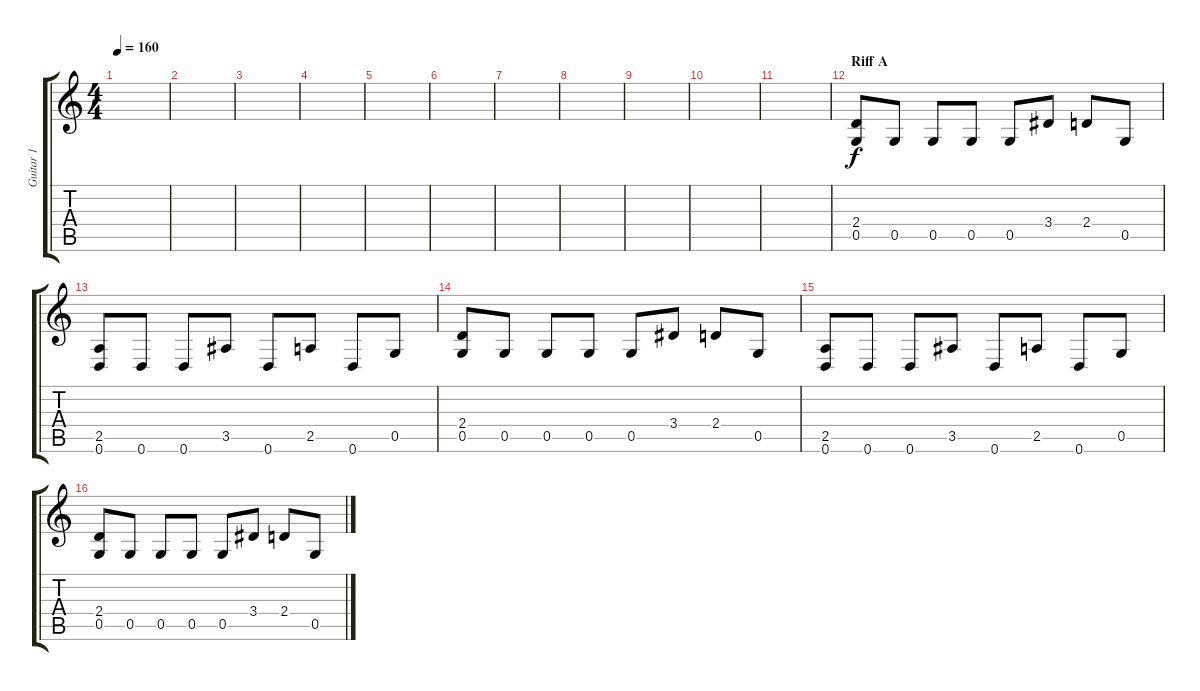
\track ("Guitar 1" "Guitar 1") {instrument distortionguitar}
\staff {score tabs}
\tuning (D4 A3 F3 C3 G2 D2) {hide}
\ts (4 4)
\tempo 160
\clef g2
\ks c
|
|
|
|
|
|
|
|
|
|
|
\section ("" "Riff A")
(2.4 0.5).8 0.5.8 0.5.8 0.5.8 0.5.8 3.4.8 2.4.8 0.5.8 |
(2.5 0.6).8 0.6.8 0.6.8 3.5.8 0.6.8 2.5.8 0.6.8 0.5.8 |
(2.4 0.5).8 0.5.8 0.5.8 0.5.8 0.5.8 3.4.8 2.4.8 0.5.8 |
(2.5 0.6).8 0.6.8 0.6.8 3.5.8 0.6.8 2.5.8 0.6.8 0.5.8 |
(2.4 0.5).8 0.5.8 0.5.8 0.5.8 0.5.8 3.4.8 2.4.8 0.5.8
